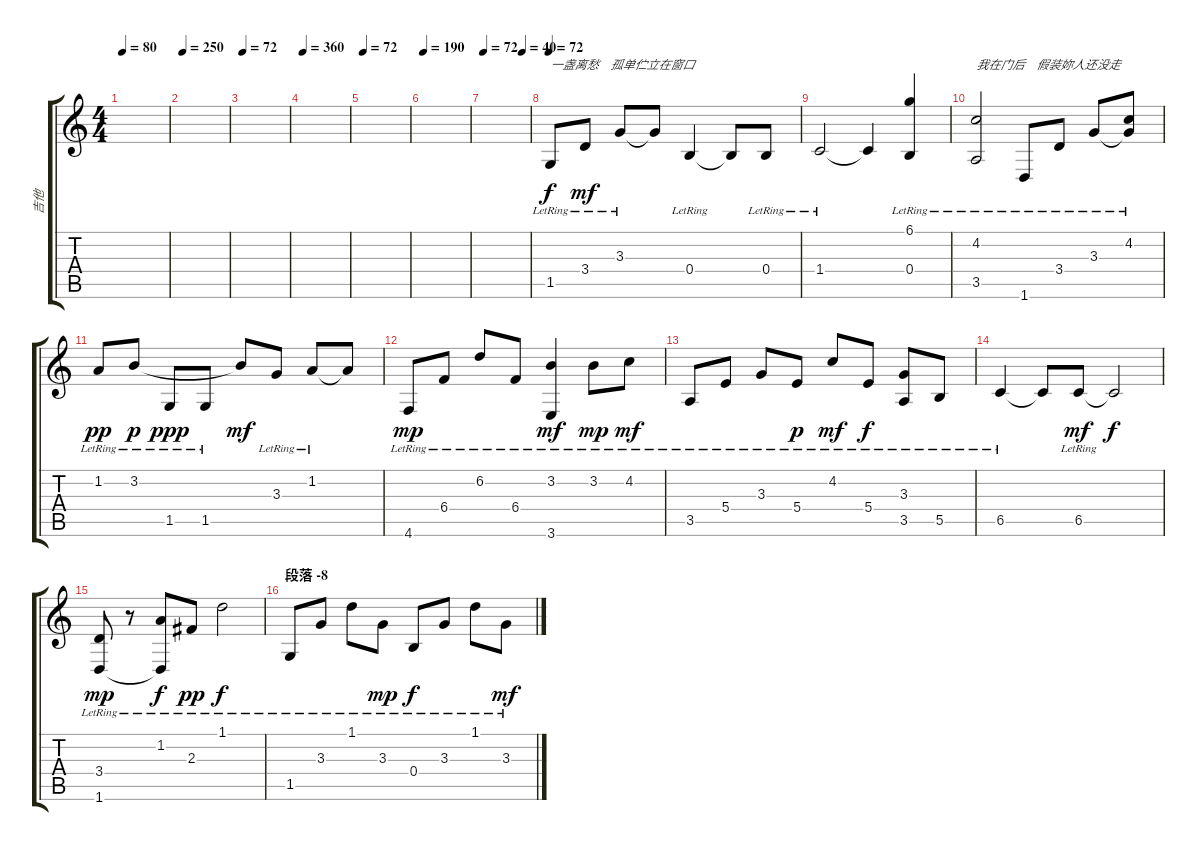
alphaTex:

\track ("吉他" "吉他") {instrument acousticguitarsteel}
\staff {score tabs}
\tuning (Db4 Ab3 E3 B2 Gb2 Db2) {hide}
\ts (4 4)
\tempo 80
\tempo 72
\tempo 80
\clef g2
\ks c
|
\tempo 250
|
\tempo 72
|
\tempo 360
|
\tempo 72
|
\tempo 190
|
\tempo 72
\tempo (40 0.84375)
|
\tempo 72
1.5{lr}.8{txt "一盏离愁　孤单伫立在窗口"} 3.4{lr}.8{dy mf} 3.3{lr}.8 3.3{t}.8 0.4{lr}.4 0.4{t}.8 0.4{lr}.8 |
1.4{lr}.2 1.4{t}.4 (6.1{lr} 0.4{lr}).4 |
(4.2{lr} 3.5{lr}).2{txt "我在门后　假装妳人还没走"} 1.6{lr}.8 3.4{lr}.8 3.3{lr}.8 (4.2{lr} 3.3{t}).8 |
1.2{lr}.8{dy pp} 3.2{lr}.8{dy p} 1.5{lr}.8{dy ppp} 1.5{lr}.8 3.2{t}.8{dy mf} 3.3{lr}.8 1.2{lr}.8 1.2{t}.8 |
4.6{lr}.8{dy mp} 6.4{lr}.8 6.2{lr}.8 6.4{lr}.8 (3.2{lr} 3.6{lr}).4{dy mf} 3.2{lr}.8{dy mp} 4.2{lr}.8{dy mf} |
3.5{lr}.8 5.4{lr}.8 3.3{lr}.8 5.4{lr}.8{dy p} 4.2{lr}.8{dy mf} 5.4{lr}.8{dy f} (3.3{lr} 3.5{lr}).8 5.5{lr}.8 |
6.5{lr}.4 6.5{t}.8 6.5{lr}.8{dy mf} 6.5{t}.2{dy f} |
(3.4{lr} 1.6{lr}).8{dy mp} r.8 (1.2{lr} 1.6{t}).8{dy f} 2.3{lr}.8{dy pp} 1.1{lr}.2{dy f} |
\section ("" "段落 -8")
1.5{lr}.8 3.3{lr}.8 1.1{lr}.8 3.3{lr}.8{dy mp} 0.4{lr}.8{dy f} 3.3{lr}.8 1.1{lr}.8 3.3{lr}.8{dy mf}
